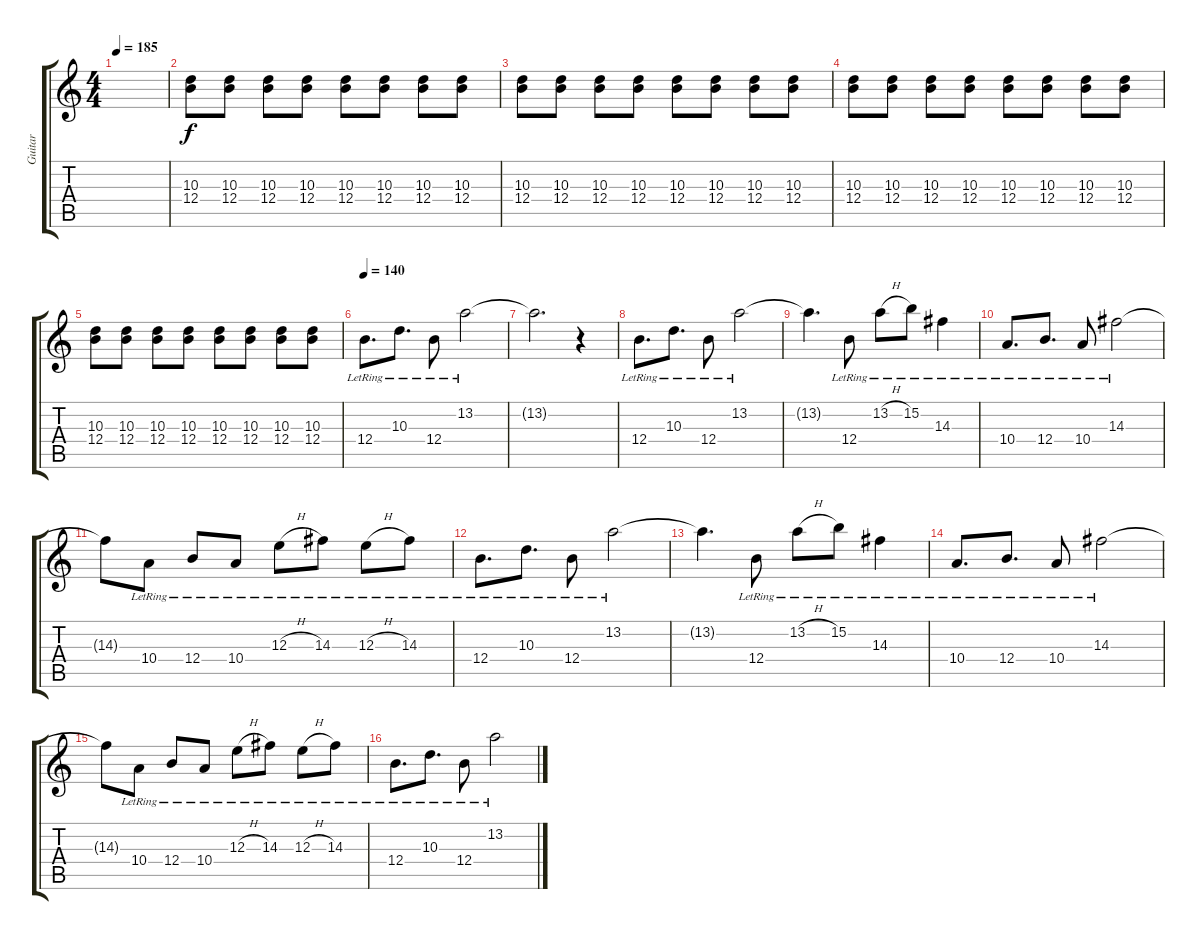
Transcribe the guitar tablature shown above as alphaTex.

\track ("Guitar" "Guitar") {instrument distortionguitar}
\staff {score tabs}
\tuning (Db4 Ab3 E3 B2 Gb2 B1) {hide}
\ts (4 4)
\tempo 185
\clef g2
\ks c
|
(10.3 12.4).8 (10.3 12.4).8 (10.3 12.4).8 (10.3 12.4).8 (10.3 12.4).8 (10.3 12.4).8 (10.3 12.4).8 (10.3 12.4).8 |
(10.3 12.4).8 (10.3 12.4).8 (10.3 12.4).8 (10.3 12.4).8 (10.3 12.4).8 (10.3 12.4).8 (10.3 12.4).8 (10.3 12.4).8 |
(10.3 12.4).8 (10.3 12.4).8 (10.3 12.4).8 (10.3 12.4).8 (10.3 12.4).8 (10.3 12.4).8 (10.3 12.4).8 (10.3 12.4).8 |
(10.3 12.4).8 (10.3 12.4).8 (10.3 12.4).8 (10.3 12.4).8 (10.3 12.4).8 (10.3 12.4).8 (10.3 12.4).8 (10.3 12.4).8 |
\tempo 140
12.4{lr}.8{d} 10.3{lr}.8{d} 12.4{lr}.8 13.2{lr}.2 |
13.2{t}.2{d} r.4 |
12.4{lr}.8{d} 10.3{lr}.8{d} 12.4{lr}.8 13.2{lr}.2 |
13.2{t}.4{d} 12.4{lr}.8 13.2{h lr}.8 15.2{lr}.8 14.3{lr}.4 |
10.4{lr}.8{d} 12.4{lr}.8{d} 10.4{lr}.8 14.3{lr}.2 |
14.3{t}.8 10.4{lr}.8 12.4{lr}.8 10.4{lr}.8 12.3{h lr}.8 14.3{lr}.8 12.3{h lr}.8 14.3{lr}.8 |
12.4{lr}.8{d} 10.3{lr}.8{d} 12.4{lr}.8 13.2{lr}.2 |
13.2{t}.4{d} 12.4{lr}.8 13.2{h lr}.8 15.2{lr}.8 14.3{lr}.4 |
10.4{lr}.8{d} 12.4{lr}.8{d} 10.4{lr}.8 14.3{lr}.2 |
14.3{t}.8 10.4{lr}.8 12.4{lr}.8 10.4{lr}.8 12.3{h lr}.8 14.3{lr}.8 12.3{h lr}.8 14.3{lr}.8 |
12.4{lr}.8{d} 10.3{lr}.8{d} 12.4{lr}.8 13.2{lr}.2
